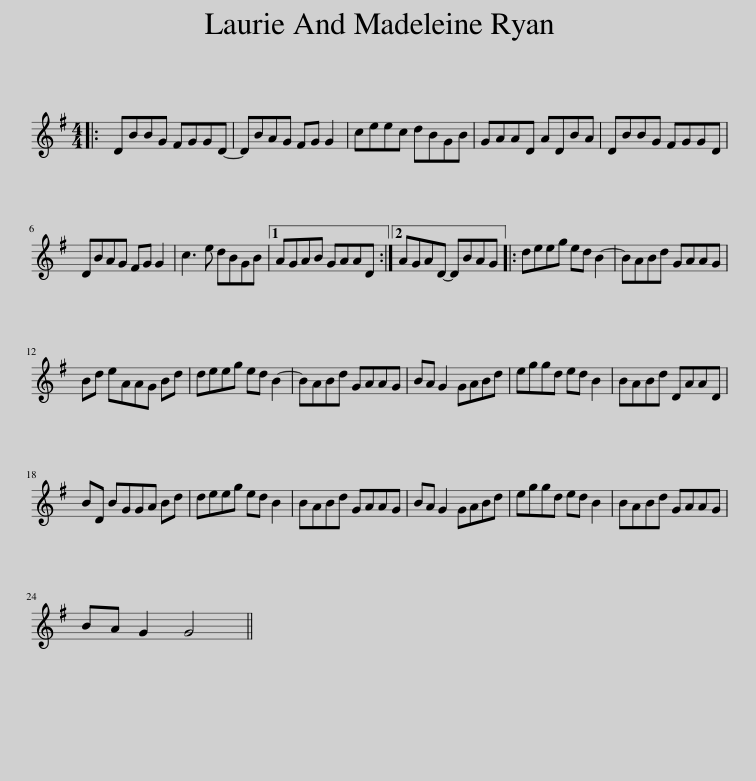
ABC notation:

X:1
L:1/8
M:4/4
I:linebreak $
K:G
V:1 treble
V:1
|: DBBG FGGD- | DBAG FG G2 | ceec dBGB | GAAD ADBA | DBBG FGGD |$ %5
 DBAG FG G2 | c3 e dBGB |1 AGAB GAAD :|2 AGAD- DBAG |: deeg ed B2- | %10
 BABd GAAG |$ Bd eAAG Bd | deeg ed B2- | BABd GAAG | BA G2 GABd | %15
 eggd ed B2 | BABd DAAD |$ BD BGGA Bd | deeg ed B2 | BABd GAAG | %20
 BA G2 GABd | eggd ed B2 | BABd GAAG |$ BA G2 G4 || %24
